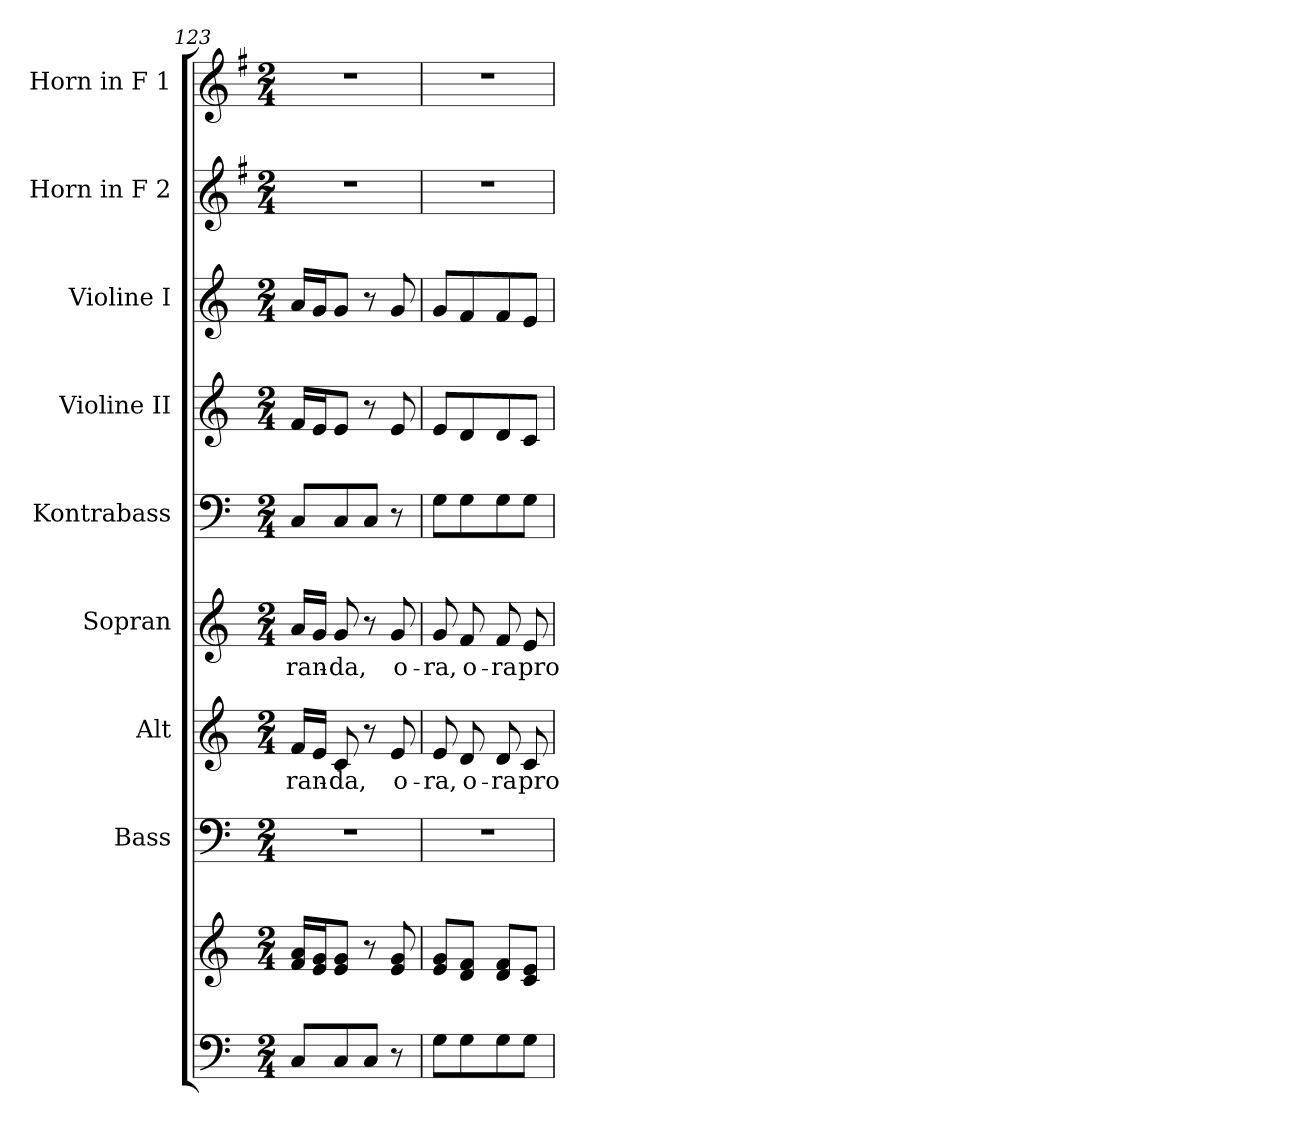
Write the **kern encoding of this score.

**kern	**kern	**kern	**kern	**text	**kern	**text	**kern	**kern	**kern	**kern	**kern
*part9	*part9	*part8	*part7	*part7	*part6	*part6	*part5	*part4	*part3	*part2	*part1
*staff10	*staff9	*staff8	*staff7	*staff7	*staff6	*staff6	*staff5	*staff4	*staff3	*staff2	*staff1
*	*	*I"Bass	*I"Alt	*	*I"Sopran	*	*I"Kontrabass	*I"Violine II	*I"Violine I	*I"Horn in F 2	*I"Horn in F 1
*	*	*I'B.	*I'A.	*	*I'S.	*	*I'Kb.	*I'Vl. II	*I'Vl. I	*I'Hrn. 2	*I'Hrn. 1
*clefF4	*clefG2	*clefF4	*clefG2	*	*clefG2	*	*clefF4	*clefG2	*clefG2	*clefG2	*clefG2
*	*	*	*	*	*	*	*ITrd7c12	*	*	*ITrd4c7	*ITrd4c7
*k[]	*k[]	*k[]	*k[]	*	*k[]	*	*k[]	*k[]	*k[]	*k[]	*k[]
*C:	*C:	*C:	*C:	*	*C:	*	*C:	*C:	*C:	*C:	*C:
*M2/4	*M2/4	*M2/4	*M2/4	*	*M2/4	*	*M2/4	*M2/4	*M2/4	*M2/4	*M2/4
=123	=123	=123	=123	=123	=123	=123	=123	=123	=123	=123	=123
!	!	!	!	!LO:LY:b	!	!LO:LY:b	!	!	!	!	!
8C/L	16f/ 16a/LL	2r	16f/LL	-ran-	16a/LL	-ran-	8CC/L	16f/LL	16a/LL	2r	2r
.	16e/ 16g/J	.	16e/JJ	.	16g/JJ	.	.	16e/J	16g/J	.	.
!	!	!	!	!LO:LY:b	!	!LO:LY:b	!	!	!	!	!
8C/	8e/ 8g/J	.	8c/	-da,	8g/	-da,	8CC/	8e/J	8g/J	.	.
8C/J	8r	.	8r	.	8r	.	8CC/J	8r	8r	.	.
!	!	!	!	!LO:LY:b	!	!LO:LY:b	!	!	!	!	!
8r	8e/ 8g/	.	8e/	o-	8g/	o-	8r	8e/	8g/	.	.
!!LO:PB:g=z
=124	=124	=124	=124	=124	=124	=124	=124	=124	=124	=124	=124
!	!	!	!	!LO:LY:b	!	!LO:LY:b	!	!	!	!	!
8G\L	8e/ 8g/L	2r	8e/	-ra,	8g/	-ra,	8GG\L	8e/L	8g/L	2r	2r
!	!	!	!	!LO:LY:b	!	!LO:LY:b	!	!	!	!	!
8G\	8d/ 8f/J	.	8d/	o-	8f/	o-	8GG\	8d/	8f/	.	.
!	!	!	!	!LO:LY:b	!	!LO:LY:b	!	!	!	!	!
8G\	8d/ 8f/L	.	8d/	-ra	8f/	-ra	8GG\	8d/	8f/	.	.
!	!	!	!	!LO:LY:b	!	!LO:LY:b	!	!	!	!	!
8G\J	8c/ 8e/J	.	8c/	pro	8e/	pro	8GG\J	8c/J	8e/J	.	.
=	=	=	=	=	=	=	=	=	=	=	=
*-	*-	*-	*-	*-	*-	*-	*-	*-	*-	*-	*-
